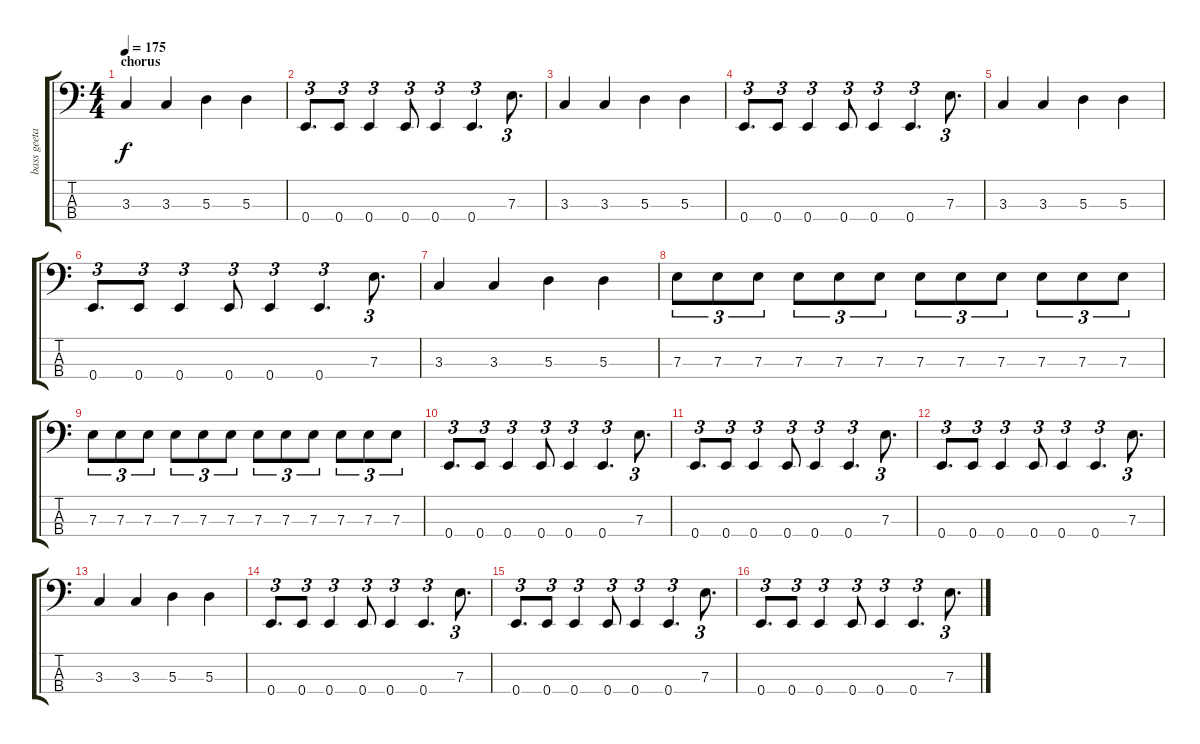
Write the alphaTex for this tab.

\track ("bass geetar" "bass geeta") {instrument electricbasspick}
\staff {score tabs}
\tuning (G2 D2 A1 E1) {hide}
\ts (4 4)
\section ("" "chorus")
\tempo 175
\clef f4
\ks c
3.3.4{dy f} 3.3.4 5.3.4 5.3.4 |
0.4.8{d tu (3 2)} 0.4.8{tu (3 2)} 0.4.4{tu (3 2)} 0.4.8{tu (3 2)} 0.4.4{tu (3 2)} 0.4.4{d tu (3 2)} 7.3.8{d tu (3 2)} |
3.3.4 3.3.4 5.3.4 5.3.4 |
0.4.8{d tu (3 2)} 0.4.8{tu (3 2)} 0.4.4{tu (3 2)} 0.4.8{tu (3 2)} 0.4.4{tu (3 2)} 0.4.4{d tu (3 2)} 7.3.8{d tu (3 2)} |
3.3.4 3.3.4 5.3.4 5.3.4 |
0.4.8{d tu (3 2)} 0.4.8{tu (3 2)} 0.4.4{tu (3 2)} 0.4.8{tu (3 2)} 0.4.4{tu (3 2)} 0.4.4{d tu (3 2)} 7.3.8{d tu (3 2)} |
3.3.4 3.3.4 5.3.4 5.3.4 |
7.3.8{tu (3 2)} 7.3.8{tu (3 2)} 7.3.8{tu (3 2)} 7.3.8{tu (3 2)} 7.3.8{tu (3 2)} 7.3.8{tu (3 2)} 7.3.8{tu (3 2)} 7.3.8{tu (3 2)} 7.3.8{tu (3 2)} 7.3.8{tu (3 2)} 7.3.8{tu (3 2)} 7.3.8{tu (3 2)} |
7.3.8{tu (3 2)} 7.3.8{tu (3 2)} 7.3.8{tu (3 2)} 7.3.8{tu (3 2)} 7.3.8{tu (3 2)} 7.3.8{tu (3 2)} 7.3.8{tu (3 2)} 7.3.8{tu (3 2)} 7.3.8{tu (3 2)} 7.3.8{tu (3 2)} 7.3.8{tu (3 2)} 7.3.8{tu (3 2)} |
0.4.8{d tu (3 2)} 0.4.8{tu (3 2)} 0.4.4{tu (3 2)} 0.4.8{tu (3 2)} 0.4.4{tu (3 2)} 0.4.4{d tu (3 2)} 7.3.8{d tu (3 2)} |
0.4.8{d tu (3 2)} 0.4.8{tu (3 2)} 0.4.4{tu (3 2)} 0.4.8{tu (3 2)} 0.4.4{tu (3 2)} 0.4.4{d tu (3 2)} 7.3.8{d tu (3 2)} |
0.4.8{d tu (3 2)} 0.4.8{tu (3 2)} 0.4.4{tu (3 2)} 0.4.8{tu (3 2)} 0.4.4{tu (3 2)} 0.4.4{d tu (3 2)} 7.3.8{d tu (3 2)} |
3.3.4 3.3.4 5.3.4 5.3.4 |
0.4.8{d tu (3 2)} 0.4.8{tu (3 2)} 0.4.4{tu (3 2)} 0.4.8{tu (3 2)} 0.4.4{tu (3 2)} 0.4.4{d tu (3 2)} 7.3.8{d tu (3 2)} |
0.4.8{d tu (3 2)} 0.4.8{tu (3 2)} 0.4.4{tu (3 2)} 0.4.8{tu (3 2)} 0.4.4{tu (3 2)} 0.4.4{d tu (3 2)} 7.3.8{d tu (3 2)} |
0.4.8{d tu (3 2)} 0.4.8{tu (3 2)} 0.4.4{tu (3 2)} 0.4.8{tu (3 2)} 0.4.4{tu (3 2)} 0.4.4{d tu (3 2)} 7.3.8{d tu (3 2)}
